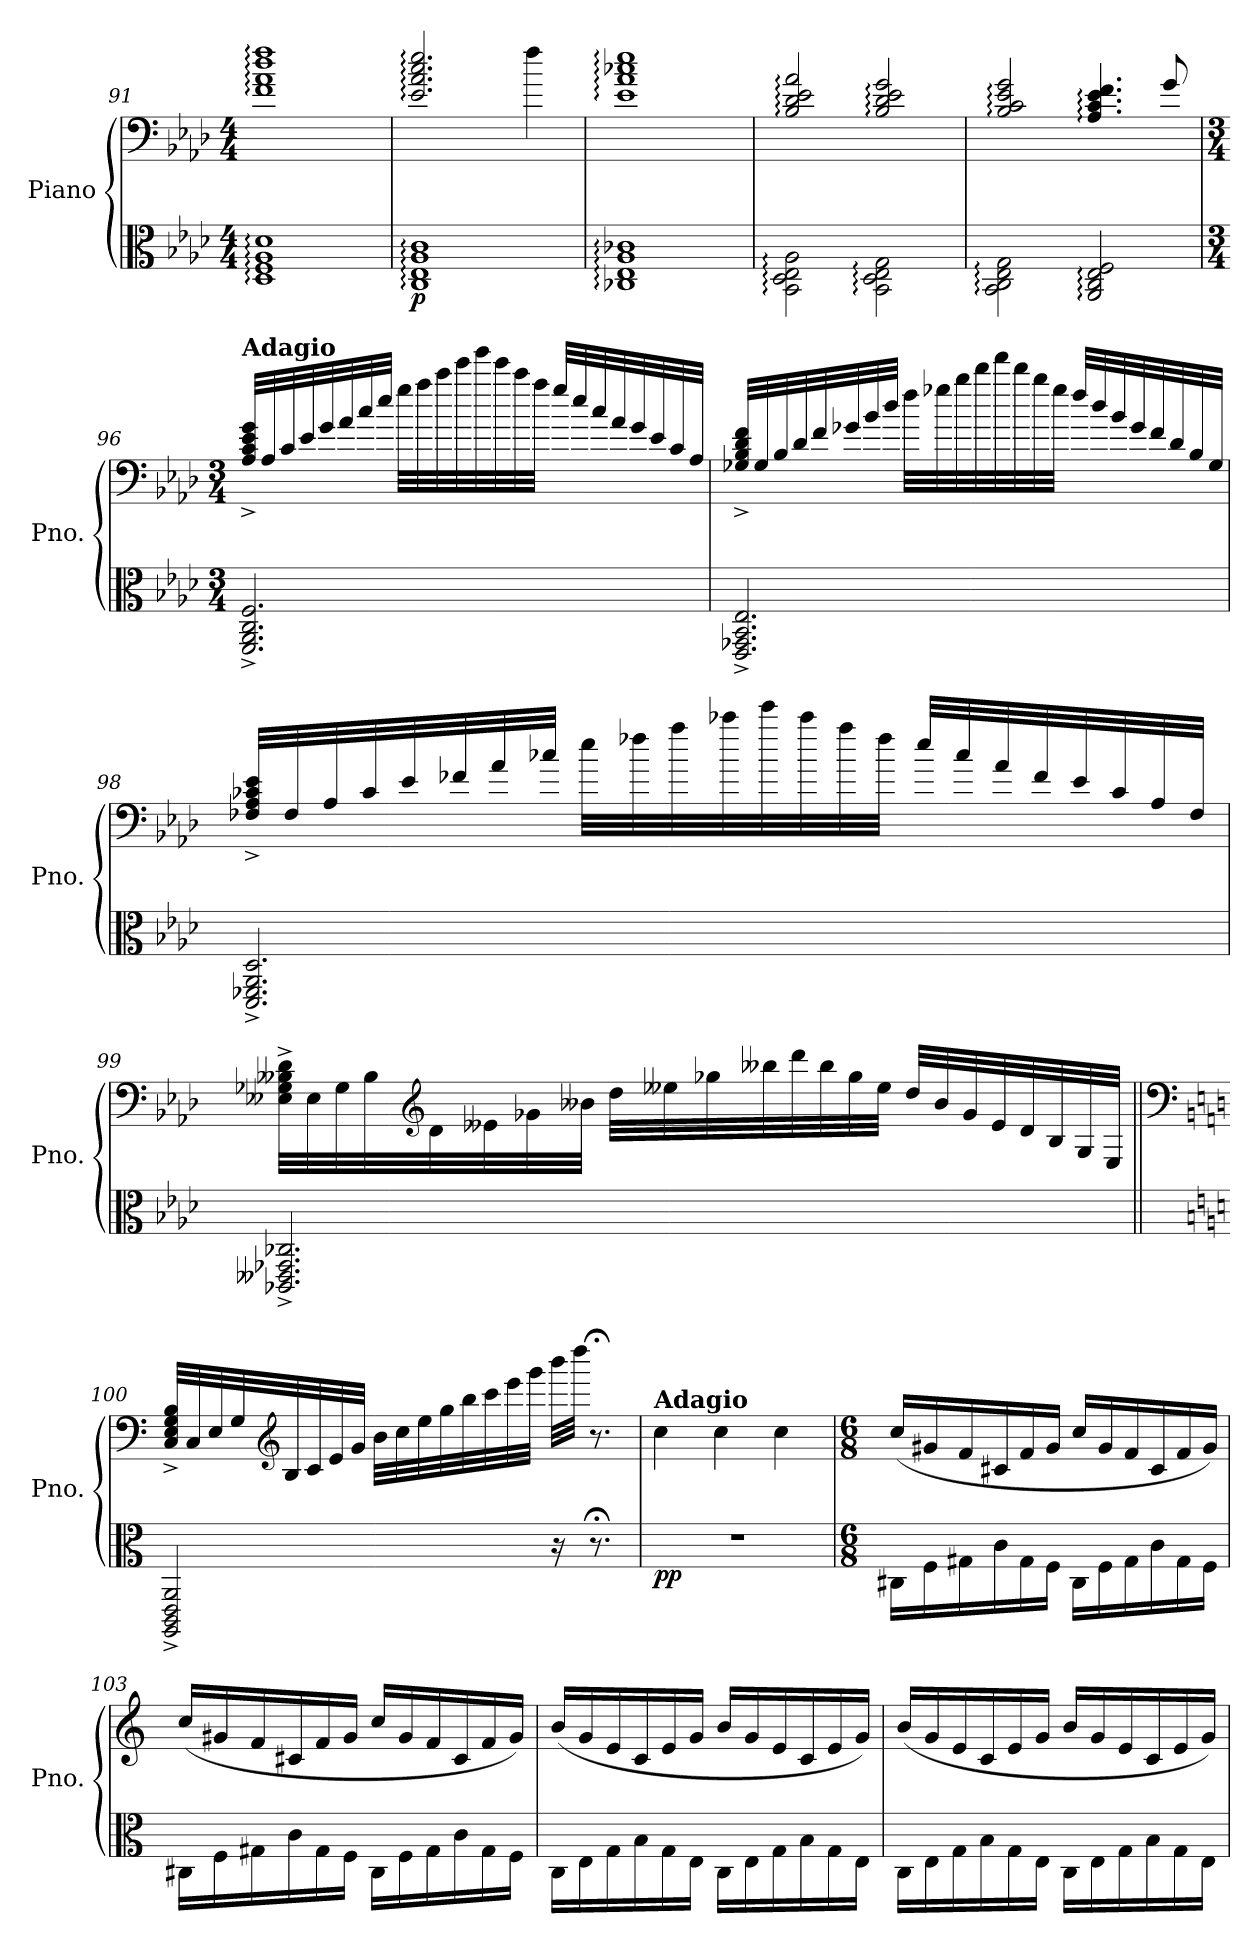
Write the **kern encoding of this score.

**kern	**kern	**dynam
*part1	*part1	*part1
*staff2	*staff1	*staff1/2
*I"Piano	*	*
*I'Pno.	*	*
*clefC3	*clefF4	*
*k[b-e-a-d-]	*k[b-e-a-d-]	*
*M4/4	*M4/4	*
=91	=91	=91
1D-: 1F: 1A-: 1d-:	1f: 1a-: 1dd-: 1ff:	.
=92	=92	=92
!	!	!LO:DY:b=2
1C: 1E-: 1A-: 1c:	2.e-/: 2.a-/: 2.cc/: 2.ee-/:	p
.	4ff\	.
=93	=93	=93
1C-X: 1E-: 1A-: 1c-X:	1e-: 1a-: 1cc-X: 1ee-:	.
!!LO:LB:g=z
=94	=94	=94
2BB-\: 2D-\: 2E-\: 2A-\:	2B-/: 2d-/: 2e-/: 2a-/:	.
2BB-\: 2D-\: 2E-\: 2G\:	2B-/: 2d-/: 2e-/: 2g/:	.
=95	=95	=95
2BB-\: 2C\: 2E-\: 2G\:	2B-/: 2c/: 2e-/: 2g/:	.
2AA-/: 2C/: 2E-/: 2F/:	4.A-/: 4.c/: 4.e-/: 4.f/:	.
.	8g/	.
=96	=96	=96
*M3/4	*M3/4	*
!	!LO:TX:a:B:t=Adagio	!
2.FF/^ 2.AA-/^ 2.C/^ 2.F/^	32A-/^ 32c/^ 32e-/^ 32g/^LLL	.
.	32A-/	.
.	32c/	.
.	32e-/	.
.	32g/	.
.	32a-/	.
.	32cc/	.
.	32ee-/JJJ	.
.	32gg\LLL	.
.	32aa-\	.
.	32ccc\	.
.	32eee-\	.
.	32ggg\	.
.	32eee-\	.
.	32ccc\	.
.	32aa-\JJJ	.
.	32gg/LLL	.
.	32ee-/	.
.	32cc/	.
.	32a-/	.
.	32g/	.
.	32e-/	.
.	32c/	.
.	32A-/JJJ	.
!!LO:LB:g=z
=97	=97	=97
2.EE-/^ 2.GG-X/^ 2.BB-/^ 2.E-/^	32G-X/^ 32B-/^ 32d-/^ 32f/^LLL	.
.	32G-/	.
.	32B-/	.
.	32d-/	.
.	32f/	.
.	32g-X/	.
.	32b-/	.
.	32dd-/JJJ	.
.	32ff\LLL	.
.	32gg-X\	.
.	32bb-\	.
.	32ddd-\	.
.	32fff\	.
.	32ddd-\	.
.	32bb-\	.
.	32gg-\JJJ	.
.	32ff/LLL	.
.	32dd-/	.
.	32b-/	.
.	32g-/	.
.	32f/	.
.	32d-/	.
.	32B-/	.
.	32G-/JJJ	.
!!LO:PB:g=z
=98	=98	=98
2.DD-/^ 2.FF-X/^ 2.AA-/^ 2.D-/^	32F-X/^ 32A-/^ 32c-X/^ 32e-/^LLL	.
.	32F-/	.
.	32A-/	.
.	32c-/	.
.	32e-/	.
.	32f-X/	.
.	32a-/	.
.	32cc-X/JJJ	.
.	32ee-\LLL	.
.	32ff-X\	.
.	32aa-\	.
.	32ccc-X\	.
.	32eee-\	.
.	32ccc-\	.
.	32aa-\	.
.	32ff-\JJJ	.
.	32ee-/LLL	.
.	32cc-/	.
.	32a-/	.
.	32f-/	.
.	32e-/	.
.	32c-/	.
.	32A-/	.
.	32F-/JJJ	.
!!LO:LB:g=z
=99	=99	=99
2.CC-X/^ 2.EE--X/^ 2.GG-X/^ 2.C-X/^	32E--X\^ 32G-X\^ 32B--X\^ 32d-\^LLL	.
.	32E--\	.
.	32G-\	.
.	32B--\	.
*	*clefG2	*
.	32d-\	.
.	32e--X\	.
.	32g-X\	.
.	32b--X\JJJ	.
.	32dd-\LLL	.
.	32ee--X\	.
.	32gg-X\	.
.	32bb--X\	.
.	32ddd-\	.
.	32bb--\	.
.	32gg-\	.
.	32ee--\JJJ	.
.	32dd-/LLL	.
.	32b--/	.
.	32g-/	.
.	32e--/	.
.	32d-/	.
.	32B--/	.
.	32G-/	.
.	32E--/JJJ	.
!!LO:LB:g=z
=100||	=100||	=100||
*	*clefF4	*
*k[]	*k[]	*
2AAA/^ 2CC/^ 2EE/^ 2AA/^	32C/^ 32E/^ 32G/^ 32B/^LLL	.
.	32C/	.
.	32E/	.
.	32G/	.
*	*clefG2	*
.	32B/	.
.	32c/	.
.	32e/	.
.	32g/JJJ	.
.	32b\LLL	.
.	32cc\	.
.	32ee\	.
.	32gg\	.
.	32bb\	.
.	32ccc\	.
.	32eee\	.
.	32ggg\JJJ	.
16r	32bbb\LLL	.
.	32dddd\JJJ	.
*	*MM20	*
8.r;<	8.r;<	.
=101	=101	=101
!	!LO:TX:a:B:t=Adagio	!
!	!	!LO:DY:b=2
2.r	4cc\	pp
.	4cc\	.
.	4cc\	.
=102	=102	=102
*M6/8	*M6/8	*
16C#X\LL	(<16cc/LL	.
16F\	16g#X/	.
16G#X\	16f/	.
16c\	16c#X/	.
16G#\	16f/	.
16F\JJ	16g#/JJ	.
16C#\LL	16cc/LL	.
16F\	16g#/	.
16G#\	16f/	.
16c\	16c#/	.
16G#\	16f/	.
16F\JJ	16g#/JJ)	.
!!LO:LB:g=z
=103	=103	=103
16C#X\LL	(<16cc/LL	.
16F\	16g#X/	.
16G#X\	16f/	.
16c\	16c#X/	.
16G#\	16f/	.
16F\JJ	16g#/JJ	.
16C#\LL	16cc/LL	.
16F\	16g#/	.
16G#\	16f/	.
16c\	16c#/	.
16G#\	16f/	.
16F\JJ	16g#/JJ)	.
=104	=104	=104
16C\LL	(<16b/LL	.
16E\	16g/	.
16G\	16e/	.
16B\	16c/	.
16G\	16e/	.
16E\JJ	16g/JJ	.
16C\LL	16b/LL	.
16E\	16g/	.
16G\	16e/	.
16B\	16c/	.
16G\	16e/	.
16E\JJ	16g/JJ)	.
=105	=105	=105
16C\LL	(<16b/LL	.
16E\	16g/	.
16G\	16e/	.
16B\	16c/	.
16G\	16e/	.
16E\JJ	16g/JJ	.
16C\LL	16b/LL	.
16E\	16g/	.
16G\	16e/	.
16B\	16c/	.
16G\	16e/	.
16E\JJ	16g/JJ)	.
=	=	=
*-	*-	*-
